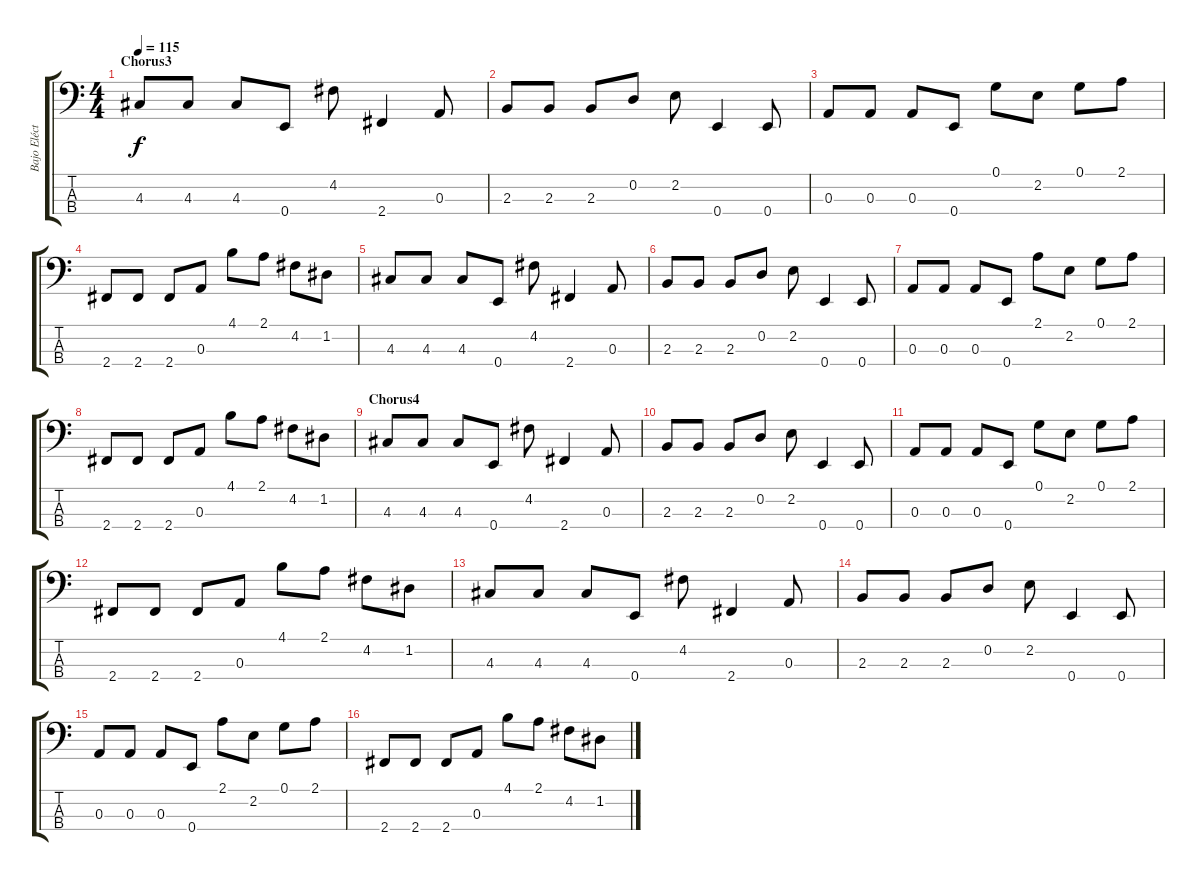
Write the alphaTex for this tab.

\track ("Bajo Eléctrico" "Bajo Eléct") {instrument electricbassfinger}
\staff {score tabs}
\tuning (G2 D2 A1 E1) {hide}
\ts (4 4)
\section ("" "Chorus3")
\tempo 115
\clef f4
\ks c
4.3.8{dy f} 4.3.8 4.3.8 0.4.8 4.2.8 2.4.4 0.3.8 |
2.3.8 2.3.8 2.3.8 0.2.8 2.2.8 0.4.4 0.4.8 |
0.3.8 0.3.8 0.3.8 0.4.8 0.1.8 2.2.8 0.1.8 2.1.8 |
2.4.8 2.4.8 2.4.8 0.3.8 4.1.8 2.1.8 4.2.8 1.2.8 |
4.3.8 4.3.8 4.3.8 0.4.8 4.2.8 2.4.4 0.3.8 |
2.3.8 2.3.8 2.3.8 0.2.8 2.2.8 0.4.4 0.4.8 |
0.3.8 0.3.8 0.3.8 0.4.8 2.1.8 2.2.8 0.1.8 2.1.8 |
2.4.8 2.4.8 2.4.8 0.3.8 4.1.8 2.1.8 4.2.8 1.2.8 |
\section ("" "Chorus4")
4.3.8 4.3.8 4.3.8 0.4.8 4.2.8 2.4.4 0.3.8 |
2.3.8 2.3.8 2.3.8 0.2.8 2.2.8 0.4.4 0.4.8 |
0.3.8 0.3.8 0.3.8 0.4.8 0.1.8 2.2.8 0.1.8 2.1.8 |
2.4.8 2.4.8 2.4.8 0.3.8 4.1.8 2.1.8 4.2.8 1.2.8 |
4.3.8 4.3.8 4.3.8 0.4.8 4.2.8 2.4.4 0.3.8 |
2.3.8 2.3.8 2.3.8 0.2.8 2.2.8 0.4.4 0.4.8 |
0.3.8 0.3.8 0.3.8 0.4.8 2.1.8 2.2.8 0.1.8 2.1.8 |
2.4.8 2.4.8 2.4.8 0.3.8 4.1.8 2.1.8 4.2.8 1.2.8
